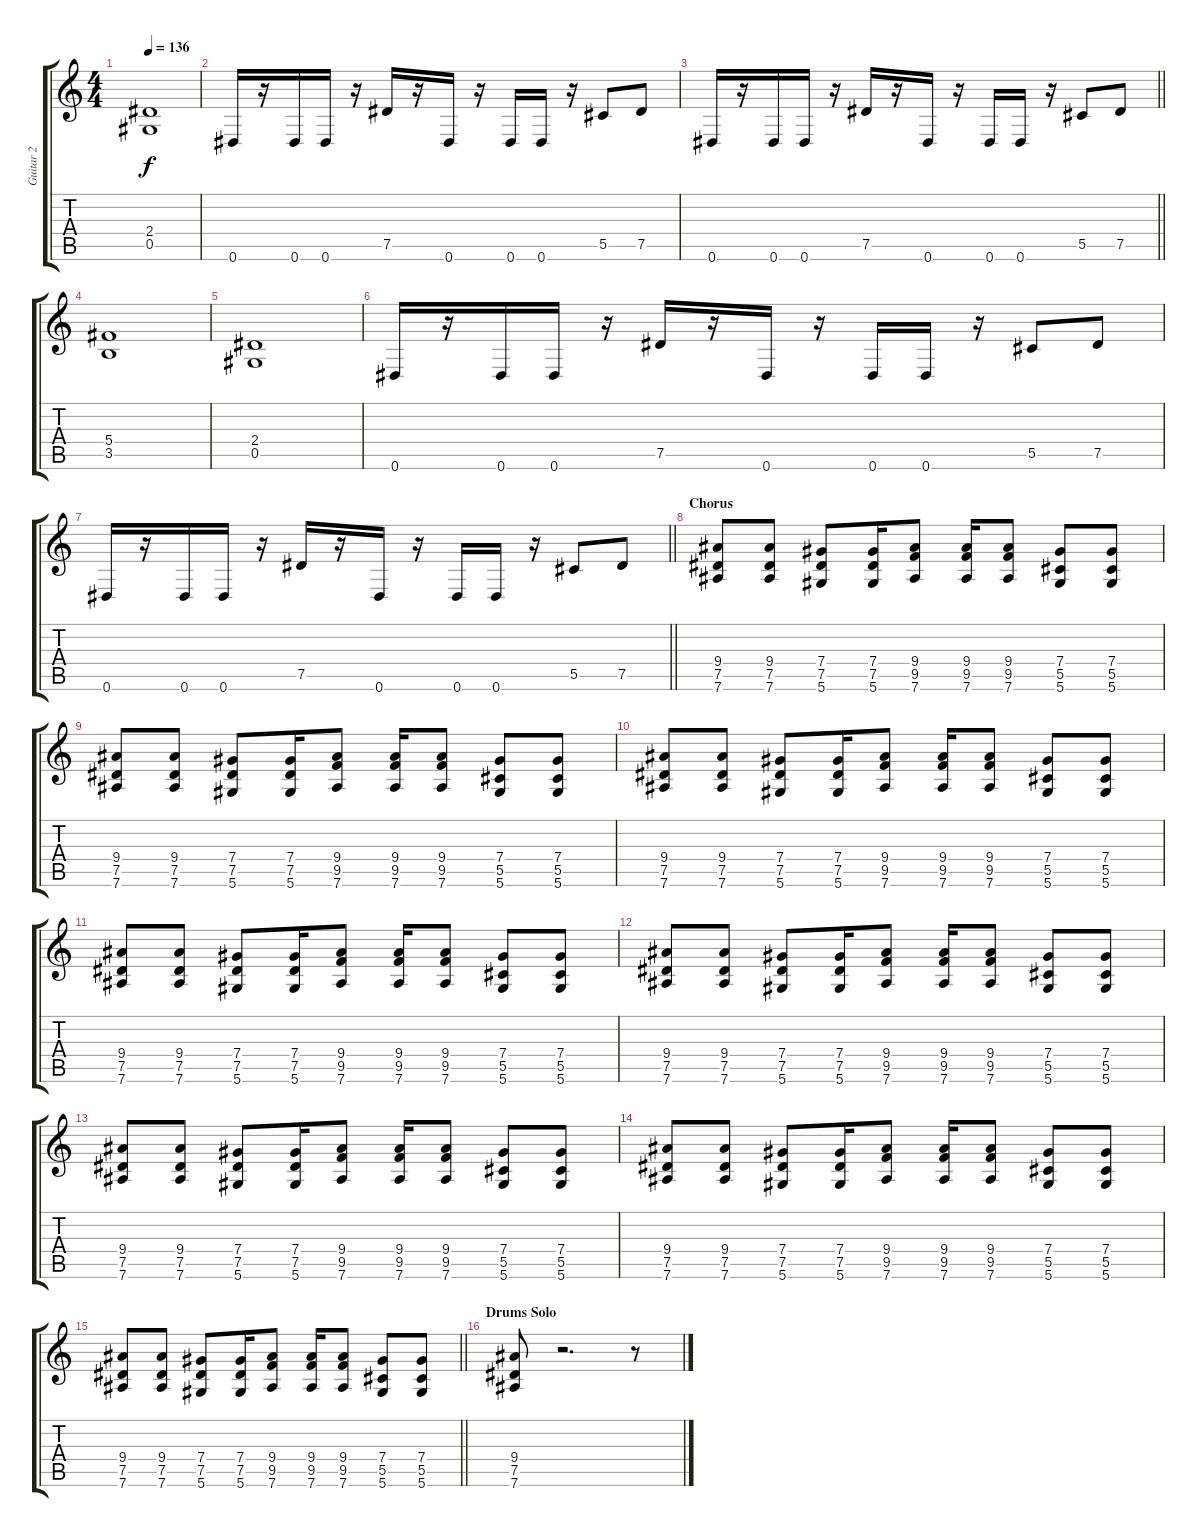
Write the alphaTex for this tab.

\track ("Guitar 2" "Guitar 2") {instrument overdrivenguitar}
\staff {score tabs}
\tuning (Eb4 Bb3 Gb3 Db3 Ab2 Eb2) {hide}
\ts (4 4)
\tempo 136
\clef g2
\ks c
(2.4 0.5).1{dy f} |
0.6.16 r.16 0.6.16 0.6.16 r.16 7.5.16 r.16 0.6.16 r.16 0.6.16 0.6.16 r.16 5.5.8 7.5.8 |
\barLineRight lightlight
0.6.16 r.16 0.6.16 0.6.16 r.16 7.5.16 r.16 0.6.16 r.16 0.6.16 0.6.16 r.16 5.5.8 7.5.8 |
(5.4 3.5).1 |
(2.4 0.5).1 |
0.6.16 r.16 0.6.16 0.6.16 r.16 7.5.16 r.16 0.6.16 r.16 0.6.16 0.6.16 r.16 5.5.8 7.5.8 |
\barLineRight lightlight
0.6.16 r.16 0.6.16 0.6.16 r.16 7.5.16 r.16 0.6.16 r.16 0.6.16 0.6.16 r.16 5.5.8 7.5.8 |
\section ("" "Chorus")
(9.4 7.5 7.6).8 (9.4 7.5 7.6).8 (7.4 7.5 5.6).8 (7.4 7.5 5.6).16 (9.4 9.5 7.6).8 (9.4 9.5 7.6).16 (9.4 9.5 7.6).8 (7.4 5.5 5.6).8 (7.4 5.5 5.6).8 |
(9.4 7.5 7.6).8 (9.4 7.5 7.6).8 (7.4 7.5 5.6).8 (7.4 7.5 5.6).16 (9.4 9.5 7.6).8 (9.4 9.5 7.6).16 (9.4 9.5 7.6).8 (7.4 5.5 5.6).8 (7.4 5.5 5.6).8 |
(9.4 7.5 7.6).8 (9.4 7.5 7.6).8 (7.4 7.5 5.6).8 (7.4 7.5 5.6).16 (9.4 9.5 7.6).8 (9.4 9.5 7.6).16 (9.4 9.5 7.6).8 (7.4 5.5 5.6).8 (7.4 5.5 5.6).8 |
(9.4 7.5 7.6).8 (9.4 7.5 7.6).8 (7.4 7.5 5.6).8 (7.4 7.5 5.6).16 (9.4 9.5 7.6).8 (9.4 9.5 7.6).16 (9.4 9.5 7.6).8 (7.4 5.5 5.6).8 (7.4 5.5 5.6).8 |
(9.4 7.5 7.6).8 (9.4 7.5 7.6).8 (7.4 7.5 5.6).8 (7.4 7.5 5.6).16 (9.4 9.5 7.6).8 (9.4 9.5 7.6).16 (9.4 9.5 7.6).8 (7.4 5.5 5.6).8 (7.4 5.5 5.6).8 |
(9.4 7.5 7.6).8 (9.4 7.5 7.6).8 (7.4 7.5 5.6).8 (7.4 7.5 5.6).16 (9.4 9.5 7.6).8 (9.4 9.5 7.6).16 (9.4 9.5 7.6).8 (7.4 5.5 5.6).8 (7.4 5.5 5.6).8 |
(9.4 7.5 7.6).8 (9.4 7.5 7.6).8 (7.4 7.5 5.6).8 (7.4 7.5 5.6).16 (9.4 9.5 7.6).8 (9.4 9.5 7.6).16 (9.4 9.5 7.6).8 (7.4 5.5 5.6).8 (7.4 5.5 5.6).8 |
\barLineRight lightlight
(9.4 7.5 7.6).8 (9.4 7.5 7.6).8 (7.4 7.5 5.6).8 (7.4 7.5 5.6).16 (9.4 9.5 7.6).8 (9.4 9.5 7.6).16 (9.4 9.5 7.6).8 (7.4 5.5 5.6).8 (7.4 5.5 5.6).8 |
\section ("" "Drums Solo")
(9.4 7.5 7.6).8 r.2{d} r.8
